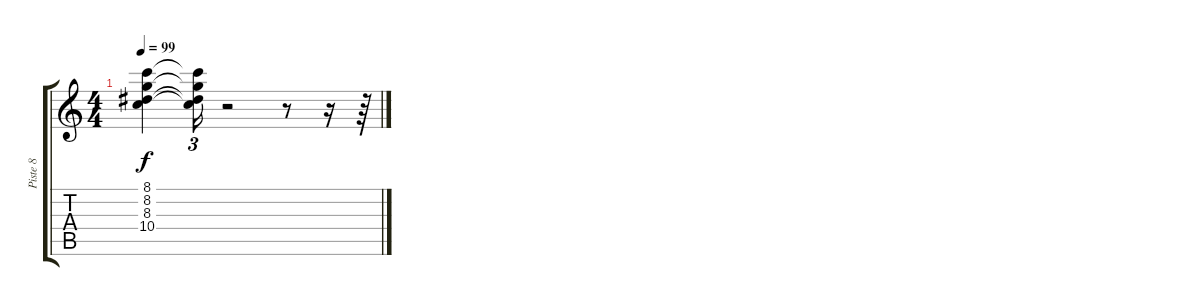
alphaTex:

\track ("Piste 8" "Piste 8") {instrument electricguitarclean}
\staff {score tabs}
\tuning (E4 B3 G3 D3 A2 E2) {hide}
\ts (4 4)
\tempo 99
\clef g2
\ks c
(8.1{t} 8.2{t} 8.3{t} 10.4{t}).4{dy f} (8.1{t} 8.2{t} 8.3{t} 10.4{t}).16{tu (3 2)} r.2 r.8 r.16 r.64
